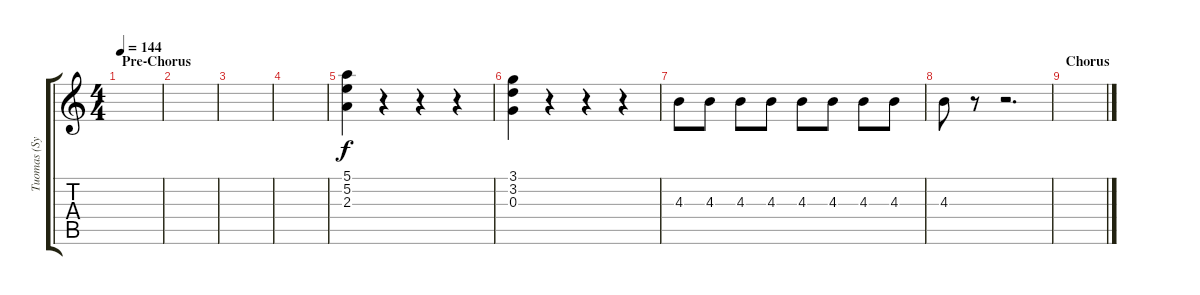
\track ("Tuomas (Synth)" "Tuomas (Sy") {instrument fx1rain}
\staff {score tabs}
\tuning (E5 B4 G4 D4 A3 E3) {hide}
\ts (4 4)
\section ("" "Pre-Chorus")
\tempo 144
\clef g2
\ks c
|
|
|
|
(5.1 5.2 2.3).4 r.4 r.4 r.4 |
(3.1 3.2 0.3).4 r.4 r.4 r.4 |
4.3.8 4.3.8 4.3.8 4.3.8 4.3.8 4.3.8 4.3.8 4.3.8 |
4.3.8 r.8 r.2{d} |
\section ("" "Chorus")
